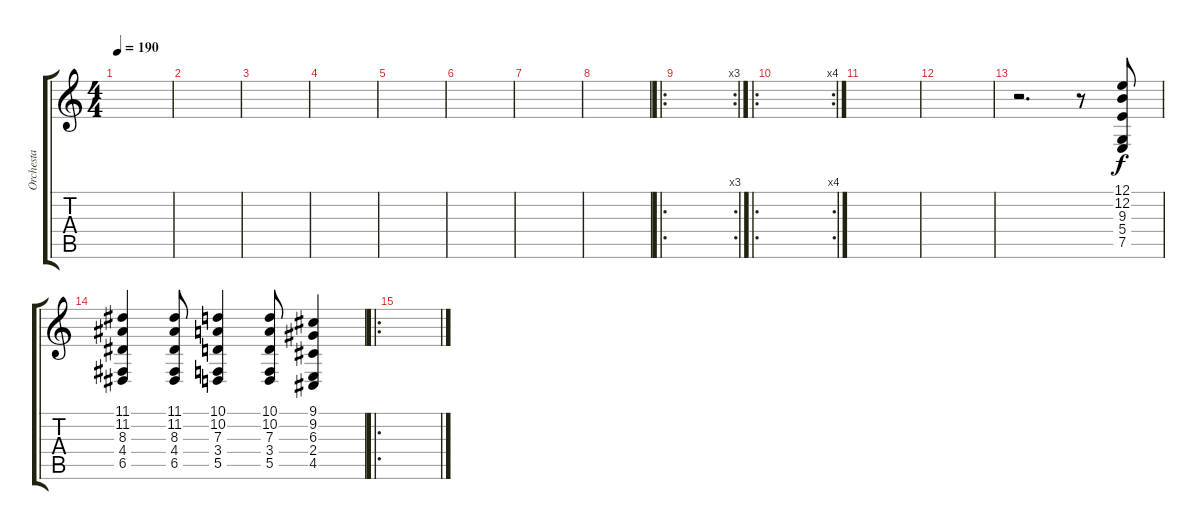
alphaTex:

\track ("Orchesta" "Orchesta") {instrument orchestrahit}
\staff {score tabs}
\tuning (E4 B3 G3 D3 A2 E2) {hide}
\ts (4 4)
\tempo 190
\clef g2
\ks c
|
|
|
|
|
|
|
|
\ro
\rc 3
|
\ro
\rc 4
|
|
|
r.2{d} r.8 (12.1 12.2 9.3 5.4 7.5).8 |
(11.1 11.2 8.3 4.4 6.5).4 (11.1 11.2 8.3 4.4 6.5).8 (10.1 10.2 7.3 3.4 5.5).4 (10.1 10.2 7.3 3.4 5.5).8 (9.1 9.2 6.3 2.4 4.5).4 |
\ro
